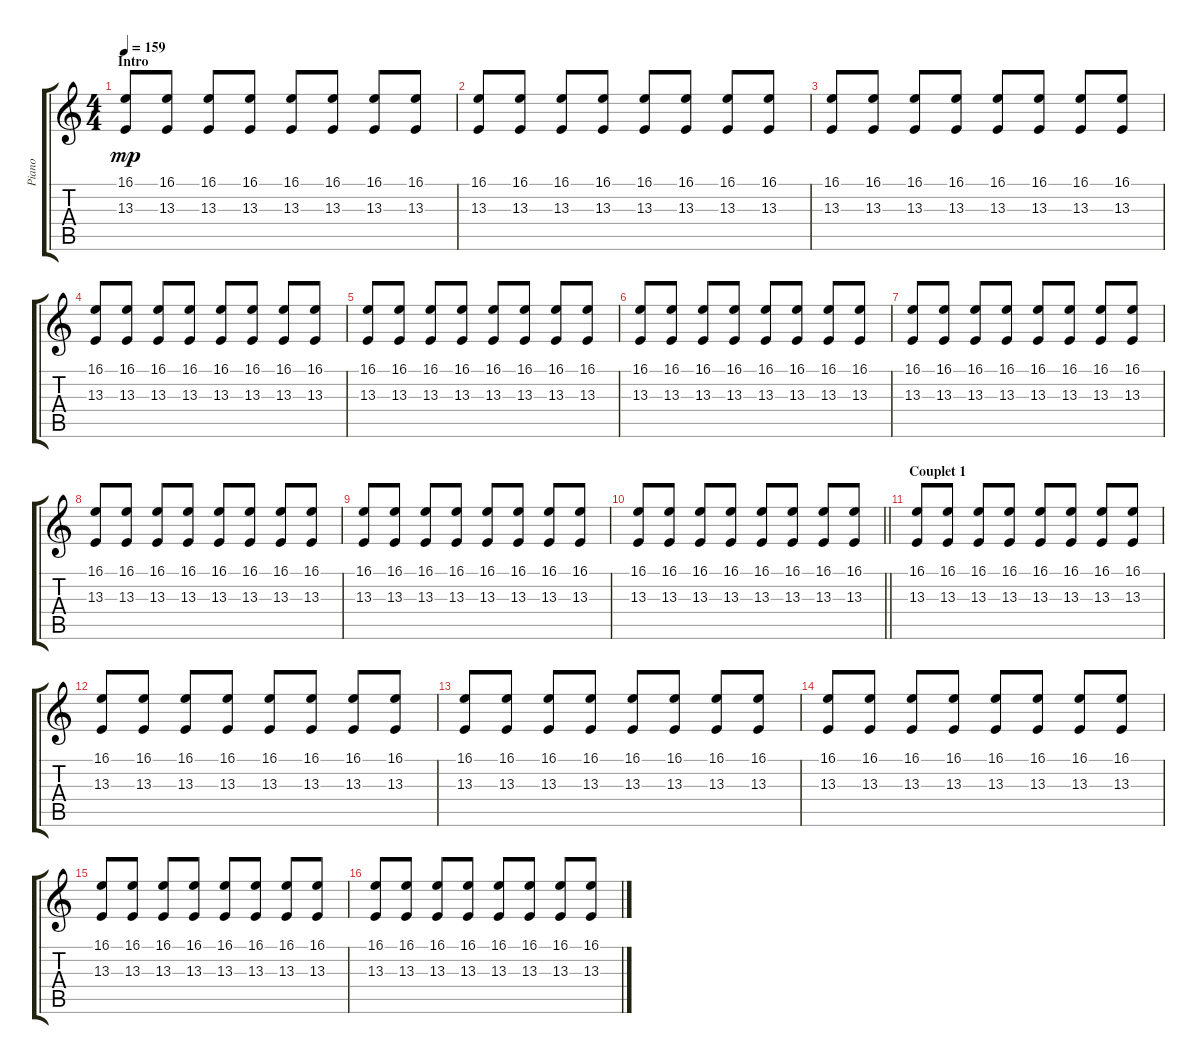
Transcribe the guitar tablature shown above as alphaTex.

\track ("Piano" "Piano") {instrument brightacousticpiano}
\staff {score tabs}
\tuning (C4 G3 Eb3 Bb2 F2 C2) {hide}
\ts (4 4)
\section ("" "Intro")
\tempo 159
\clef g2
\ks c
(16.1 13.3).8{dy mp instrument brightacousticpiano} (16.1 13.3).8 (16.1 13.3).8 (16.1 13.3).8 (16.1 13.3).8 (16.1 13.3).8 (16.1 13.3).8 (16.1 13.3).8 |
(16.1 13.3).8 (16.1 13.3).8 (16.1 13.3).8 (16.1 13.3).8 (16.1 13.3).8 (16.1 13.3).8 (16.1 13.3).8 (16.1 13.3).8 |
(16.1 13.3).8 (16.1 13.3).8 (16.1 13.3).8 (16.1 13.3).8 (16.1 13.3).8 (16.1 13.3).8 (16.1 13.3).8 (16.1 13.3).8 |
(16.1 13.3).8 (16.1 13.3).8 (16.1 13.3).8 (16.1 13.3).8 (16.1 13.3).8 (16.1 13.3).8 (16.1 13.3).8 (16.1 13.3).8 |
(16.1 13.3).8 (16.1 13.3).8 (16.1 13.3).8 (16.1 13.3).8 (16.1 13.3).8 (16.1 13.3).8 (16.1 13.3).8 (16.1 13.3).8 |
(16.1 13.3).8 (16.1 13.3).8 (16.1 13.3).8 (16.1 13.3).8 (16.1 13.3).8 (16.1 13.3).8 (16.1 13.3).8 (16.1 13.3).8 |
(16.1 13.3).8 (16.1 13.3).8 (16.1 13.3).8 (16.1 13.3).8 (16.1 13.3).8 (16.1 13.3).8 (16.1 13.3).8 (16.1 13.3).8 |
(16.1 13.3).8 (16.1 13.3).8 (16.1 13.3).8 (16.1 13.3).8 (16.1 13.3).8 (16.1 13.3).8 (16.1 13.3).8 (16.1 13.3).8 |
(16.1 13.3).8 (16.1 13.3).8 (16.1 13.3).8 (16.1 13.3).8 (16.1 13.3).8 (16.1 13.3).8 (16.1 13.3).8 (16.1 13.3).8 |
\barLineRight lightlight
(16.1 13.3).8 (16.1 13.3).8 (16.1 13.3).8 (16.1 13.3).8 (16.1 13.3).8 (16.1 13.3).8 (16.1 13.3).8 (16.1 13.3).8 |
\section ("" "Couplet 1")
(16.1 13.3).8 (16.1 13.3).8 (16.1 13.3).8 (16.1 13.3).8 (16.1 13.3).8 (16.1 13.3).8 (16.1 13.3).8 (16.1 13.3).8 |
(16.1 13.3).8 (16.1 13.3).8 (16.1 13.3).8 (16.1 13.3).8 (16.1 13.3).8 (16.1 13.3).8 (16.1 13.3).8 (16.1 13.3).8 |
(16.1 13.3).8 (16.1 13.3).8 (16.1 13.3).8 (16.1 13.3).8 (16.1 13.3).8 (16.1 13.3).8 (16.1 13.3).8 (16.1 13.3).8 |
(16.1 13.3).8 (16.1 13.3).8 (16.1 13.3).8 (16.1 13.3).8 (16.1 13.3).8 (16.1 13.3).8 (16.1 13.3).8 (16.1 13.3).8 |
(16.1 13.3).8 (16.1 13.3).8 (16.1 13.3).8 (16.1 13.3).8 (16.1 13.3).8 (16.1 13.3).8 (16.1 13.3).8 (16.1 13.3).8 |
(16.1 13.3).8 (16.1 13.3).8 (16.1 13.3).8 (16.1 13.3).8 (16.1 13.3).8 (16.1 13.3).8 (16.1 13.3).8 (16.1 13.3).8
